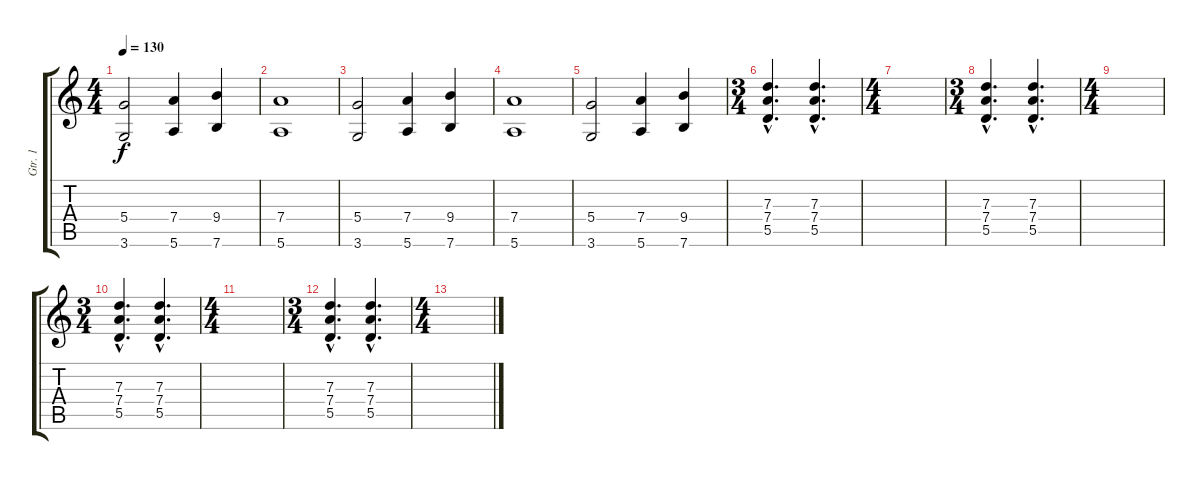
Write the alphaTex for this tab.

\track ("Gtr. 1" "Gtr. 1") {instrument overdrivenguitar}
\staff {score tabs}
\tuning (E4 B3 G3 D3 A2 E2) {hide}
\ts (4 4)
\tempo 130
\clef g2
\ks c
(5.4 3.6).2{dy f} (7.4 5.6).4 (9.4 7.6).4 |
(7.4 5.6).1 |
(5.4 3.6).2 (7.4 5.6).4 (9.4 7.6).4 |
(7.4 5.6).1 |
(5.4 3.6).2 (7.4 5.6).4 (9.4 7.6).4 |
\ts (3 4)
(7.3{hac} 7.4{hac} 5.5{hac}).4{d} (7.3{hac} 7.4{hac} 5.5{hac}).4{d} |
\ts (4 4)
|
\ts (3 4)
(7.3{hac} 7.4{hac} 5.5{hac}).4{d} (7.3{hac} 7.4{hac} 5.5{hac}).4{d} |
\ts (4 4)
|
\ts (3 4)
(7.3{hac} 7.4{hac} 5.5{hac}).4{d} (7.3{hac} 7.4{hac} 5.5{hac}).4{d} |
\ts (4 4)
|
\ts (3 4)
(7.3{hac} 7.4{hac} 5.5{hac}).4{d} (7.3{hac} 7.4{hac} 5.5{hac}).4{d} |
\ts (4 4)
